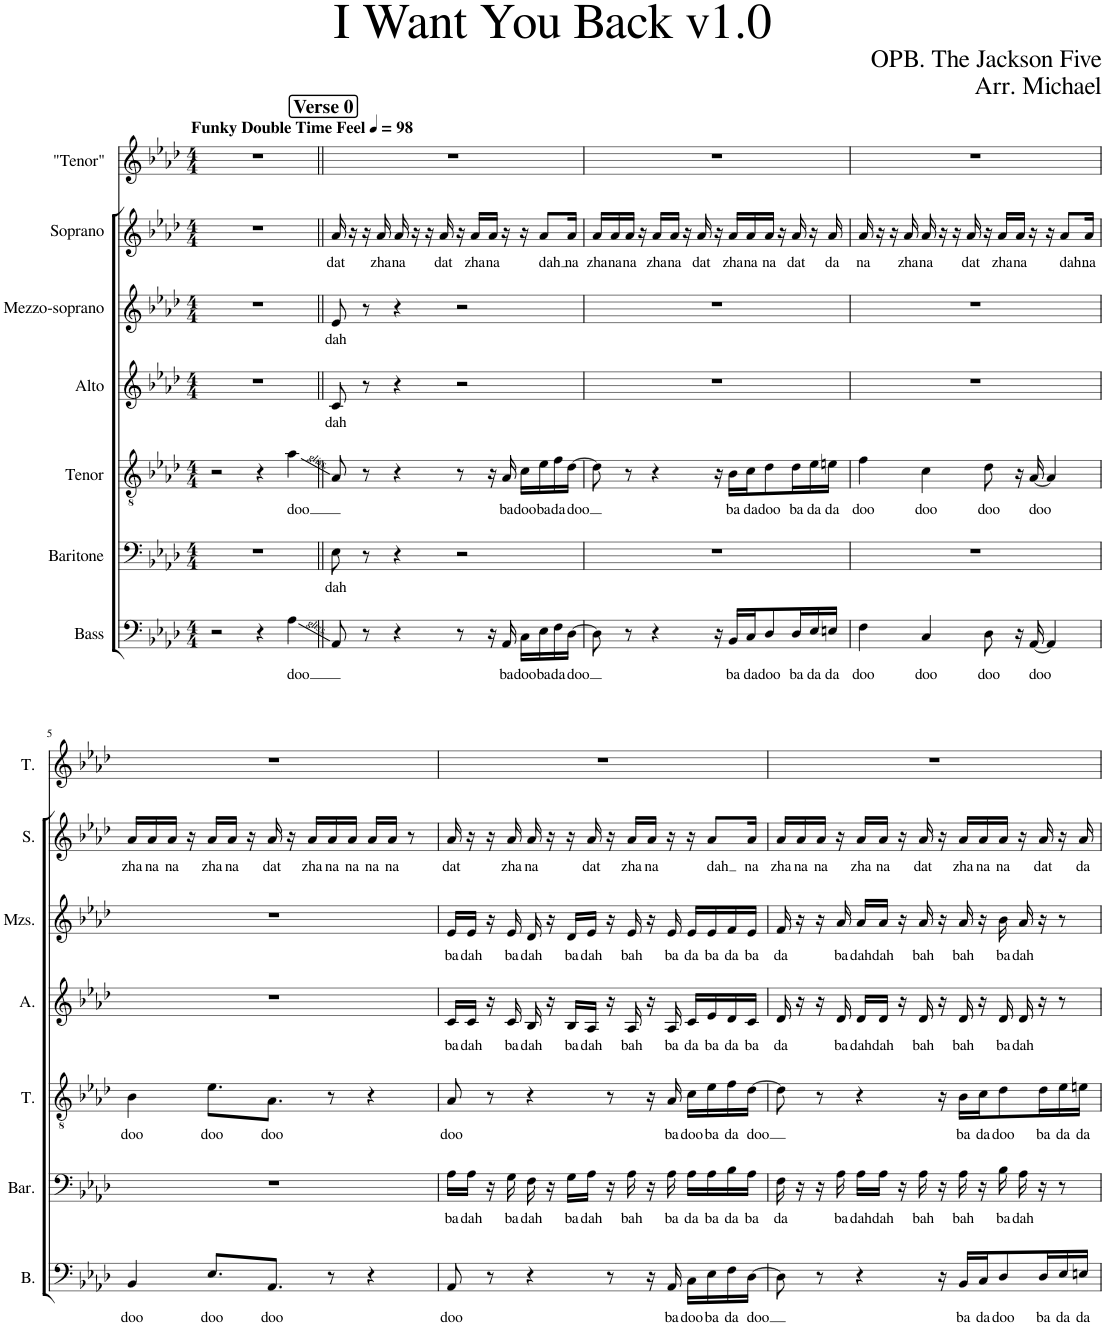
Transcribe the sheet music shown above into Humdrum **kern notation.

**kern	**text	**kern	**text	**kern	**text	**kern	**text	**kern	**text	**kern	**text	**kern
*part7	*part7	*part6	*part6	*part5	*part5	*part4	*part4	*part3	*part3	*part2	*part2	*part1
*staff7	*staff7	*staff6	*staff6	*staff5	*staff5	*staff4	*staff4	*staff3	*staff3	*staff2	*staff2	*staff1
*I"Bass	*	*I"Baritone	*	*I"Tenor	*	*I"Alto	*	*I"Mezzo-soprano	*	*I"Soprano	*	*I"&quot;Tenor&quot;
*I'B.	*	*I'Bar.	*	*I'T.	*	*I'A.	*	*I'Mzs.	*	*I'S.	*	*I'T.
*clefF4	*	*clefF4	*	*clefGv2	*	*clefG2	*	*clefG2	*	*clefG2	*	*clefG2
*k[b-e-a-d-]	*	*k[b-e-a-d-]	*	*k[b-e-a-d-]	*	*k[b-e-a-d-]	*	*k[b-e-a-d-]	*	*k[b-e-a-d-]	*	*k[b-e-a-d-]
*M4/4	*	*M4/4	*	*M4/4	*	*M4/4	*	*M4/4	*	*M4/4	*	*M4/4
*MM98	*	*MM98	*	*MM98	*	*MM98	*	*MM98	*	*MM98	*	*MM98
=1	=1	=1	=1	=1	=1	=1	=1	=1	=1	=1	=1	=1
!	!	!	!	!	!	!	!	!	!	!	!	!LO:TX:a:B:t=Funky Double Time Feel
2r	.	1r	.	2r	.	1r	.	1r	.	1r	.	1r
4r	.	.	.	4r	.	.	.	.	.	.	.	.
!	!LO:LY:b	!	!	!	!LO:LY:b	!	!	!	!	!	!	!
4A-\	doo	.	.	4a-\	doo	.	.	.	.	.	.	.
!!LO:REH:place=s1:a:B:cj:fs=14:t=Verse 0
=2||	=2||	=2||	=2||	=2||	=2||	=2||	=2||	=2||	=2||	=2||	=2||	=2||
!	!	!	!LO:LY:b	!	!	!	!LO:LY:b	!	!LO:LY:b	!	!LO:LY:b	!
8AA-/	.	8E-\	dah	8A-/	.	8c/	dah	8e-/	dah	16a-/	dat	1r
.	.	.	.	.	.	.	.	.	.	16r	.	.
8r	.	8r	.	8r	.	8r	.	8r	.	16r	.	.
!	!	!	!	!	!	!	!	!	!	!	!LO:LY:b	!
.	.	.	.	.	.	.	.	.	.	16a-/	zha	.
!	!	!	!	!	!	!	!	!	!	!	!LO:LY:b	!
4r	.	4r	.	4r	.	4r	.	4r	.	16a-/	na	.
.	.	.	.	.	.	.	.	.	.	16r	.	.
.	.	.	.	.	.	.	.	.	.	16r	.	.
!	!	!	!	!	!	!	!	!	!	!	!LO:LY:b	!
.	.	.	.	.	.	.	.	.	.	16a-/	dat	.
8r	.	2r	.	8r	.	2r	.	2r	.	16r	.	.
!	!	!	!	!	!	!	!	!	!	!	!LO:LY:b	!
.	.	.	.	.	.	.	.	.	.	16a-/LL	zha	.
!	!	!	!	!	!	!	!	!	!	!	!LO:LY:b	!
16r	.	.	.	16r	.	.	.	.	.	16a-/JJ	na	.
!	!LO:LY:b	!	!	!	!LO:LY:b	!	!	!	!	!	!	!
16AA-/	ba	.	.	16A-/	ba	.	.	.	.	16r	.	.
!	!LO:LY:b	!	!	!	!LO:LY:b	!	!	!	!	!	!	!
16C\LL	doo	.	.	16c\LL	doo	.	.	.	.	16r	.	.
!	!LO:LY:b	!	!	!	!LO:LY:b	!	!	!	!	!	!LO:LY:b	!
16E-\	ba	.	.	16e-\	ba	.	.	.	.	8a-/L	dah	.
!	!LO:LY:b	!	!	!	!LO:LY:b	!	!	!	!	!	!	!
16F\	da	.	.	16f\	da	.	.	.	.	.	.	.
!	!LO:LY:b	!	!	!	!LO:LY:b	!	!	!	!	!	!LO:LY:b	!
[16D-\JJ	doo	.	.	[16d-\JJ	doo	.	.	.	.	16a-/Jk	na	.
=3	=3	=3	=3	=3	=3	=3	=3	=3	=3	=3	=3	=3
!	!	!	!	!	!	!	!	!	!	!	!LO:LY:b	!
8D-\]	.	1r	.	8d-\]	.	1r	.	1r	.	16a-/LL	zha	1r
!	!	!	!	!	!	!	!	!	!	!	!LO:LY:b	!
.	.	.	.	.	.	.	.	.	.	16a-/	na	.
!	!	!	!	!	!	!	!	!	!	!	!LO:LY:b	!
8r	.	.	.	8r	.	.	.	.	.	16a-/JJ	na	.
.	.	.	.	.	.	.	.	.	.	16r	.	.
!	!	!	!	!	!	!	!	!	!	!	!LO:LY:b	!
4r	.	.	.	4r	.	.	.	.	.	16a-/LL	zha	.
!	!	!	!	!	!	!	!	!	!	!	!LO:LY:b	!
.	.	.	.	.	.	.	.	.	.	16a-/JJ	na	.
.	.	.	.	.	.	.	.	.	.	16r	.	.
!	!	!	!	!	!	!	!	!	!	!	!LO:LY:b	!
.	.	.	.	.	.	.	.	.	.	16a-/	dat	.
16r	.	.	.	16r	.	.	.	.	.	16r	.	.
!	!LO:LY:b	!	!	!	!LO:LY:b	!	!	!	!	!	!LO:LY:b	!
16BB-/LL	ba	.	.	16B-\LL	ba	.	.	.	.	16a-/LL	zha	.
!	!LO:LY:b	!	!	!	!LO:LY:b	!	!	!	!	!	!LO:LY:b	!
16C/J	da	.	.	16c\J	da	.	.	.	.	16a-/	na	.
!	!LO:LY:b	!	!	!	!LO:LY:b	!	!	!	!	!	!LO:LY:b	!
8D-/	doo	.	.	8d-\	doo	.	.	.	.	16a-/JJ	na	.
.	.	.	.	.	.	.	.	.	.	16r	.	.
!	!LO:LY:b	!	!	!	!LO:LY:b	!	!	!	!	!	!LO:LY:b	!
16D-/L	ba	.	.	16d-\L	ba	.	.	.	.	16a-/	dat	.
!	!LO:LY:b	!	!	!	!LO:LY:b	!	!	!	!	!	!	!
16E-/	da	.	.	16e-\	da	.	.	.	.	16r	.	.
!	!LO:LY:b	!	!	!	!LO:LY:b	!	!	!	!	!	!LO:LY:b	!
16En/JJ	da	.	.	16en\JJ	da	.	.	.	.	16a-/	da	.
=4	=4	=4	=4	=4	=4	=4	=4	=4	=4	=4	=4	=4
!	!LO:LY:b	!	!	!	!LO:LY:b	!	!	!	!	!	!LO:LY:b	!
4F\	doo	1r	.	4f\	doo	1r	.	1r	.	16a-/	na	1r
.	.	.	.	.	.	.	.	.	.	16r	.	.
.	.	.	.	.	.	.	.	.	.	16r	.	.
!	!	!	!	!	!	!	!	!	!	!	!LO:LY:b	!
.	.	.	.	.	.	.	.	.	.	16a-/	zha	.
!	!LO:LY:b	!	!	!	!LO:LY:b	!	!	!	!	!	!LO:LY:b	!
4C/	doo	.	.	4c\	doo	.	.	.	.	16a-/	na	.
.	.	.	.	.	.	.	.	.	.	16r	.	.
.	.	.	.	.	.	.	.	.	.	16r	.	.
!	!	!	!	!	!	!	!	!	!	!	!LO:LY:b	!
.	.	.	.	.	.	.	.	.	.	16a-/	dat	.
!	!LO:LY:b	!	!	!	!LO:LY:b	!	!	!	!	!	!	!
8D-\	doo	.	.	8d-\	doo	.	.	.	.	16r	.	.
!	!	!	!	!	!	!	!	!	!	!	!LO:LY:b	!
.	.	.	.	.	.	.	.	.	.	16a-/LL	zha	.
!	!	!	!	!	!	!	!	!	!	!	!LO:LY:b	!
16r	.	.	.	16r	.	.	.	.	.	16a-/JJ	na	.
!	!LO:LY:b	!	!	!	!LO:LY:b	!	!	!	!	!	!	!
[16AA-/	doo	.	.	[16A-/	doo	.	.	.	.	16r	.	.
4AA-/]	.	.	.	4A-/]	.	.	.	.	.	16r	.	.
!	!	!	!	!	!	!	!	!	!	!	!LO:LY:b	!
.	.	.	.	.	.	.	.	.	.	8a-/L	dah	.
!	!	!	!	!	!	!	!	!	!	!	!LO:LY:b	!
.	.	.	.	.	.	.	.	.	.	16a-/Jk	na	.
!!LO:LB:g=z
=5	=5	=5	=5	=5	=5	=5	=5	=5	=5	=5	=5	=5
!	!LO:LY:b	!	!	!	!LO:LY:b	!	!	!	!	!	!LO:LY:b	!
4BB-/	doo	1r	.	4B-\	doo	1r	.	1r	.	16a-/LL	zha	1r
!	!	!	!	!	!	!	!	!	!	!	!LO:LY:b	!
.	.	.	.	.	.	.	.	.	.	16a-/	na	.
!	!	!	!	!	!	!	!	!	!	!	!LO:LY:b	!
.	.	.	.	.	.	.	.	.	.	16a-/JJ	na	.
.	.	.	.	.	.	.	.	.	.	16r	.	.
!	!LO:LY:b	!	!	!	!LO:LY:b	!	!	!	!	!	!LO:LY:b	!
8.E-/L	doo	.	.	8.e-\L	doo	.	.	.	.	16a-/LL	zha	.
!	!	!	!	!	!	!	!	!	!	!	!LO:LY:b	!
.	.	.	.	.	.	.	.	.	.	16a-/JJ	na	.
.	.	.	.	.	.	.	.	.	.	16r	.	.
!	!LO:LY:b	!	!	!	!LO:LY:b	!	!	!	!	!	!LO:LY:b	!
8.AA-/J	doo	.	.	8.A-\J	doo	.	.	.	.	16a-/	dat	.
.	.	.	.	.	.	.	.	.	.	16r	.	.
!	!	!	!	!	!	!	!	!	!	!	!LO:LY:b	!
.	.	.	.	.	.	.	.	.	.	16a-/LL	zha	.
!	!	!	!	!	!	!	!	!	!	!	!LO:LY:b	!
8r	.	.	.	8r	.	.	.	.	.	16a-/	na	.
!	!	!	!	!	!	!	!	!	!	!	!LO:LY:b	!
.	.	.	.	.	.	.	.	.	.	16a-/JJ	na	.
!	!	!	!	!	!	!	!	!	!	!	!LO:LY:b	!
4r	.	.	.	4r	.	.	.	.	.	16a-/LL	na	.
!	!	!	!	!	!	!	!	!	!	!	!LO:LY:b	!
.	.	.	.	.	.	.	.	.	.	16a-/JJ	na	.
.	.	.	.	.	.	.	.	.	.	8r	.	.
=6	=6	=6	=6	=6	=6	=6	=6	=6	=6	=6	=6	=6
!	!LO:LY:b	!	!LO:LY:b	!	!LO:LY:b	!	!LO:LY:b	!	!LO:LY:b	!	!LO:LY:b	!
8AA-/	doo	16A-\LL	ba	8A-/	doo	16c/LL	ba	16e-/LL	ba	16a-/	dat	1r
!	!	!	!LO:LY:b	!	!	!	!LO:LY:b	!	!LO:LY:b	!	!	!
.	.	16A-\JJ	dah	.	.	16c/JJ	dah	16e-/JJ	dah	16r	.	.
8r	.	16r	.	8r	.	16r	.	16r	.	16r	.	.
!	!	!	!LO:LY:b	!	!	!	!LO:LY:b	!	!LO:LY:b	!	!LO:LY:b	!
.	.	16G\	ba	.	.	16c/	ba	16e-/	ba	16a-/	zha	.
!	!	!	!LO:LY:b	!	!	!	!LO:LY:b	!	!LO:LY:b	!	!LO:LY:b	!
4r	.	16F\	dah	4r	.	16B-/	dah	16d-/	dah	16a-/	na	.
.	.	16r	.	.	.	16r	.	16r	.	16r	.	.
!	!	!	!LO:LY:b	!	!	!	!LO:LY:b	!	!LO:LY:b	!	!	!
.	.	16G\LL	ba	.	.	16B-/LL	ba	16d-/LL	ba	16r	.	.
!	!	!	!LO:LY:b	!	!	!	!LO:LY:b	!	!LO:LY:b	!	!LO:LY:b	!
.	.	16A-\JJ	dah	.	.	16A-/JJ	dah	16e-/JJ	dah	16a-/	dat	.
8r	.	16r	.	8r	.	16r	.	16r	.	16r	.	.
!	!	!	!LO:LY:b	!	!	!	!LO:LY:b	!	!LO:LY:b	!	!LO:LY:b	!
.	.	16A-\	bah	.	.	16A-/	bah	16e-/	bah	16a-/LL	zha	.
!	!	!	!	!	!	!	!	!	!	!	!LO:LY:b	!
16r	.	16r	.	16r	.	16r	.	16r	.	16a-/JJ	na	.
!	!LO:LY:b	!	!LO:LY:b	!	!LO:LY:b	!	!LO:LY:b	!	!LO:LY:b	!	!	!
16AA-/	ba	16A-\	ba	16A-/	ba	16A-/	ba	16e-/	ba	16r	.	.
!	!LO:LY:b	!	!LO:LY:b	!	!LO:LY:b	!	!LO:LY:b	!	!LO:LY:b	!	!	!
16C\LL	doo	16A-\LL	da	16c\LL	doo	16c/LL	da	16e-/LL	da	16r	.	.
!	!LO:LY:b	!	!LO:LY:b	!	!LO:LY:b	!	!LO:LY:b	!	!LO:LY:b	!	!LO:LY:b	!
16E-\	ba	16A-\	ba	16e-\	ba	16e-/	ba	16e-/	ba	8a-/L	dah	.
!	!LO:LY:b	!	!LO:LY:b	!	!LO:LY:b	!	!LO:LY:b	!	!LO:LY:b	!	!	!
16F\	da	16B-\	da	16f\	da	16d-/	da	16f/	da	.	.	.
!	!LO:LY:b	!	!LO:LY:b	!	!LO:LY:b	!	!LO:LY:b	!	!LO:LY:b	!	!LO:LY:b	!
[16D-\JJ	doo	16A-\JJ	ba	[16d-\JJ	doo	16c/JJ	ba	16e-/JJ	ba	16a-/Jk	na	.
=7	=7	=7	=7	=7	=7	=7	=7	=7	=7	=7	=7	=7
!	!	!	!LO:LY:b	!	!	!	!LO:LY:b	!	!LO:LY:b	!	!LO:LY:b	!
8D-\]	.	16F\	da	8d-\]	.	16d-/	da	16f/	da	16a-/LL	zha	1r
!	!	!	!	!	!	!	!	!	!	!	!LO:LY:b	!
.	.	16r	.	.	.	16r	.	16r	.	16a-/	na	.
!	!	!	!	!	!	!	!	!	!	!	!LO:LY:b	!
8r	.	16r	.	8r	.	16r	.	16r	.	16a-/JJ	na	.
!	!	!	!LO:LY:b	!	!	!	!LO:LY:b	!	!LO:LY:b	!	!	!
.	.	16A-\	ba	.	.	16d-/	ba	16a-/	ba	16r	.	.
!	!	!	!LO:LY:b	!	!	!	!LO:LY:b	!	!LO:LY:b	!	!LO:LY:b	!
4r	.	16A-\LL	dah	4r	.	16d-/LL	dah	16a-/LL	dah	16a-/LL	zha	.
!	!	!	!LO:LY:b	!	!	!	!LO:LY:b	!	!LO:LY:b	!	!LO:LY:b	!
.	.	16A-\JJ	dah	.	.	16d-/JJ	dah	16a-/JJ	dah	16a-/JJ	na	.
.	.	16r	.	.	.	16r	.	16r	.	16r	.	.
!	!	!	!LO:LY:b	!	!	!	!LO:LY:b	!	!LO:LY:b	!	!LO:LY:b	!
.	.	16A-\	bah	.	.	16d-/	bah	16a-/	bah	16a-/	dat	.
16r	.	16r	.	16r	.	16r	.	16r	.	16r	.	.
!	!LO:LY:b	!	!LO:LY:b	!	!LO:LY:b	!	!LO:LY:b	!	!LO:LY:b	!	!LO:LY:b	!
16BB-/LL	ba	16A-\	bah	16B-\LL	ba	16d-/	bah	16a-/	bah	16a-/LL	zha	.
!	!LO:LY:b	!	!	!	!LO:LY:b	!	!	!	!	!	!LO:LY:b	!
16C/J	da	16r	.	16c\J	da	16r	.	16r	.	16a-/	na	.
!	!LO:LY:b	!	!LO:LY:b	!	!LO:LY:b	!	!LO:LY:b	!	!LO:LY:b	!	!LO:LY:b	!
8D-/	doo	16B-\	ba	8d-\	doo	16d-/	ba	16b-\	ba	16a-/JJ	na	.
!	!	!	!LO:LY:b	!	!	!	!LO:LY:b	!	!LO:LY:b	!	!	!
.	.	16A-\	dah	.	.	16d-/	dah	16a-/	dah	16r	.	.
!	!LO:LY:b	!	!	!	!LO:LY:b	!	!	!	!	!	!LO:LY:b	!
16D-/L	ba	16r	.	16d-\L	ba	16r	.	16r	.	16a-/	dat	.
!	!LO:LY:b	!	!	!	!LO:LY:b	!	!	!	!	!	!	!
16E-/	da	8r	.	16e-\	da	8r	.	8r	.	16r	.	.
!	!LO:LY:b	!	!	!	!LO:LY:b	!	!	!	!	!	!LO:LY:b	!
16En/JJ	da	.	.	16en\JJ	da	.	.	.	.	16a-/	da	.
=	=	=	=	=	=	=	=	=	=	=	=	=
*-	*-	*-	*-	*-	*-	*-	*-	*-	*-	*-	*-	*-
